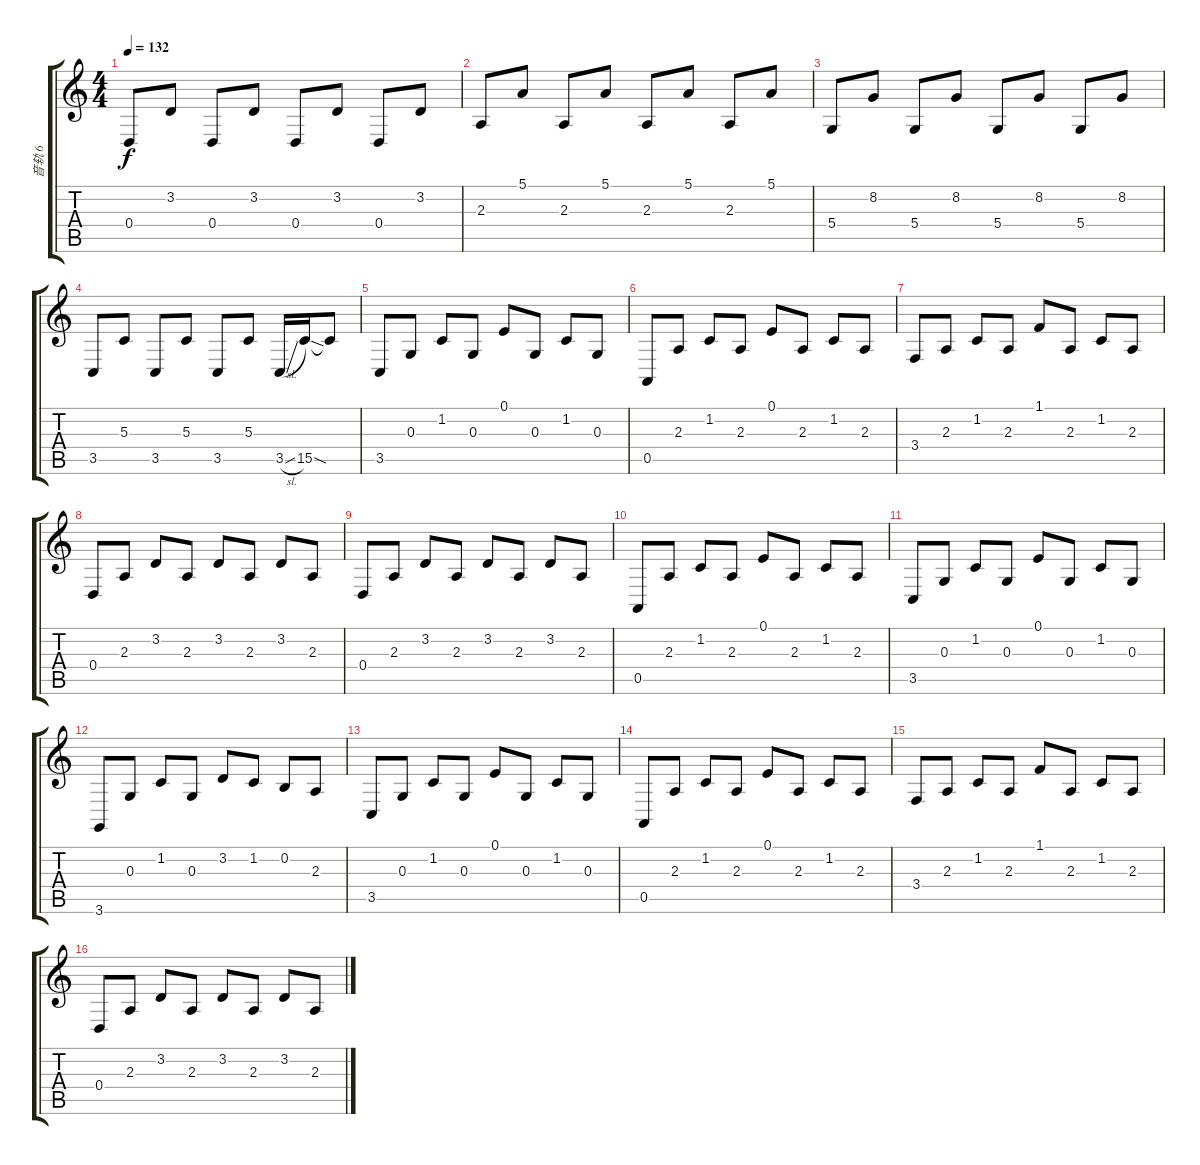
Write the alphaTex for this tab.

\track ("音轨 6" "音轨 6") {instrument lead2sawtooth}
\staff {score tabs}
\tuning (E4 B3 G3 D3 A2 E2) {hide}
\ts (4 4)
\tempo 132
\clef g2
\ks c
0.4.8{dy f} 3.2.8 0.4.8 3.2.8 0.4.8 3.2.8 0.4.8 3.2.8 |
2.3.8 5.1.8 2.3.8 5.1.8 2.3.8 5.1.8 2.3.8 5.1.8 |
5.4.8 8.2.8 5.4.8 8.2.8 5.4.8 8.2.8 5.4.8 8.2.8 |
3.5.8 5.3.8 3.5.8 5.3.8 3.5.8 5.3.8 3.5{sl}.16 15.5{sod}.16 15.5{t}.8 |
3.5.8 0.3.8 1.2.8 0.3.8 0.1.8 0.3.8 1.2.8 0.3.8 |
0.5.8 2.3.8 1.2.8 2.3.8 0.1.8 2.3.8 1.2.8 2.3.8 |
3.4.8 2.3.8 1.2.8 2.3.8 1.1.8 2.3.8 1.2.8 2.3.8 |
0.4.8 2.3.8 3.2.8 2.3.8 3.2.8 2.3.8 3.2.8 2.3.8 |
0.4.8 2.3.8 3.2.8 2.3.8 3.2.8 2.3.8 3.2.8 2.3.8 |
0.5.8 2.3.8 1.2.8 2.3.8 0.1.8 2.3.8 1.2.8 2.3.8 |
3.5.8 0.3.8 1.2.8 0.3.8 0.1.8 0.3.8 1.2.8 0.3.8 |
3.6.8 0.3.8 1.2.8 0.3.8 3.2.8 1.2.8 0.2.8 2.3.8 |
3.5.8 0.3.8 1.2.8 0.3.8 0.1.8 0.3.8 1.2.8 0.3.8 |
0.5.8 2.3.8 1.2.8 2.3.8 0.1.8 2.3.8 1.2.8 2.3.8 |
3.4.8 2.3.8 1.2.8 2.3.8 1.1.8 2.3.8 1.2.8 2.3.8 |
0.4.8 2.3.8 3.2.8 2.3.8 3.2.8 2.3.8 3.2.8 2.3.8
